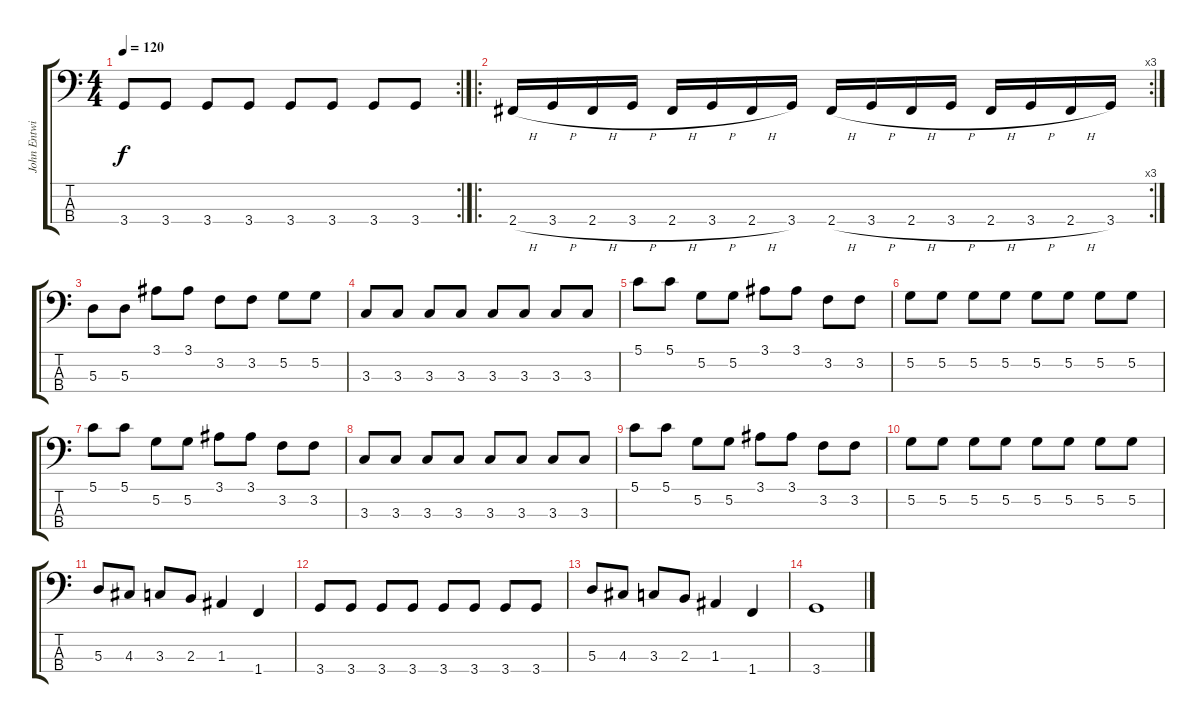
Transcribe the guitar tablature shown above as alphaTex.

\track ("John Entwistle - Bass" "John Entwi") {instrument electricbassfinger}
\staff {score tabs}
\tuning (G2 D2 A1 E1) {hide}
\rc 2
\ts (4 4)
\tempo 120
\clef f4
\ks c
3.4.8{dy f} 3.4.8 3.4.8 3.4.8 3.4.8 3.4.8 3.4.8 3.4.8 |
\ro
\rc 3
2.4{h}.16 3.4{h}.16 2.4{h}.16 3.4{h}.16 2.4{h}.16 3.4{h}.16 2.4{h}.16 3.4.16 2.4{h}.16 3.4{h}.16 2.4{h}.16 3.4{h}.16 2.4{h}.16 3.4{h}.16 2.4{h}.16 3.4.16 |
5.3.8 5.3.8 3.1.8 3.1.8 3.2.8 3.2.8 5.2.8 5.2.8 |
3.3.8 3.3.8 3.3.8 3.3.8 3.3.8 3.3.8 3.3.8 3.3.8 |
5.1.8 5.1.8 5.2.8 5.2.8 3.1.8 3.1.8 3.2.8 3.2.8 |
5.2.8 5.2.8 5.2.8 5.2.8 5.2.8 5.2.8 5.2.8 5.2.8 |
5.1.8 5.1.8 5.2.8 5.2.8 3.1.8 3.1.8 3.2.8 3.2.8 |
3.3.8 3.3.8 3.3.8 3.3.8 3.3.8 3.3.8 3.3.8 3.3.8 |
5.1.8 5.1.8 5.2.8 5.2.8 3.1.8 3.1.8 3.2.8 3.2.8 |
5.2.8 5.2.8 5.2.8 5.2.8 5.2.8 5.2.8 5.2.8 5.2.8 |
5.3.8 4.3.8 3.3.8 2.3.8 1.3.4 1.4.4 |
3.4.8 3.4.8 3.4.8 3.4.8 3.4.8 3.4.8 3.4.8 3.4.8 |
5.3.8 4.3.8 3.3.8 2.3.8 1.3.4 1.4.4 |
3.4.1
